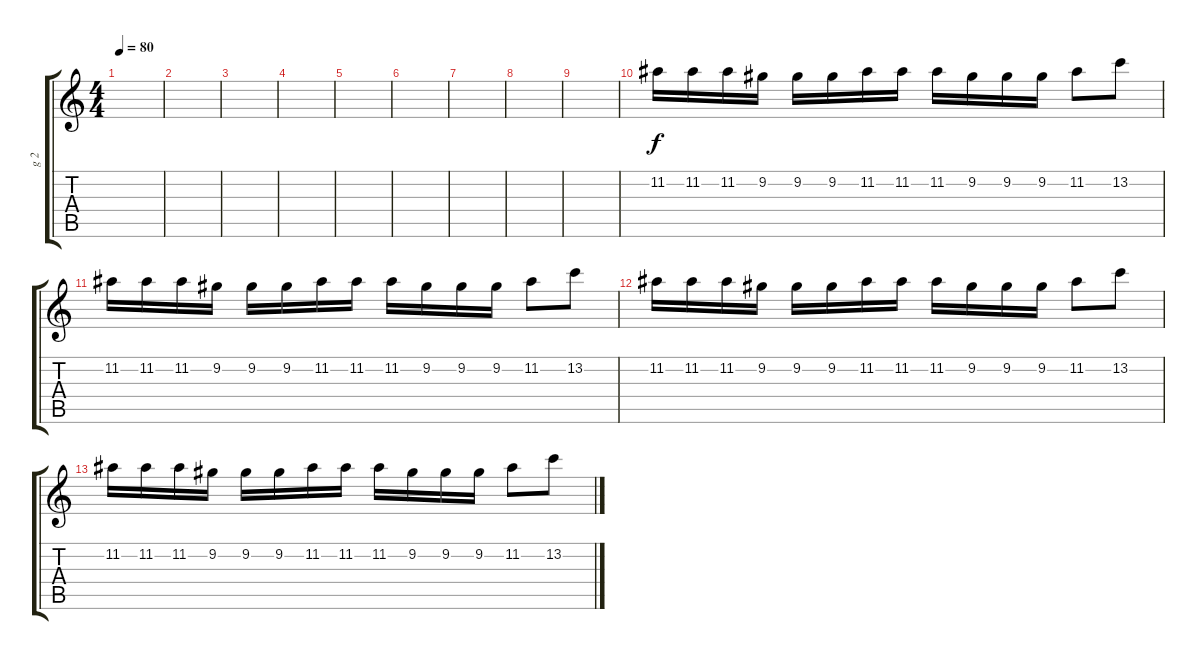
\track ("g 2" "g 2") {instrument overdrivenguitar}
\staff {score tabs}
\tuning (E4 B3 G3 D3 A2 E2) {hide}
\ts (4 4)
\tempo 80
\clef g2
\ks c
|
|
|
|
|
|
|
|
|
11.2.16 11.2.16 11.2.16 9.2.16 9.2.16 9.2.16 11.2.16 11.2.16 11.2.16 9.2.16 9.2.16 9.2.16 11.2.8 13.2.8 |
11.2.16 11.2.16 11.2.16 9.2.16 9.2.16 9.2.16 11.2.16 11.2.16 11.2.16 9.2.16 9.2.16 9.2.16 11.2.8 13.2.8 |
11.2.16 11.2.16 11.2.16 9.2.16 9.2.16 9.2.16 11.2.16 11.2.16 11.2.16 9.2.16 9.2.16 9.2.16 11.2.8 13.2.8 |
11.2.16 11.2.16 11.2.16 9.2.16 9.2.16 9.2.16 11.2.16 11.2.16 11.2.16 9.2.16 9.2.16 9.2.16 11.2.8 13.2.8
